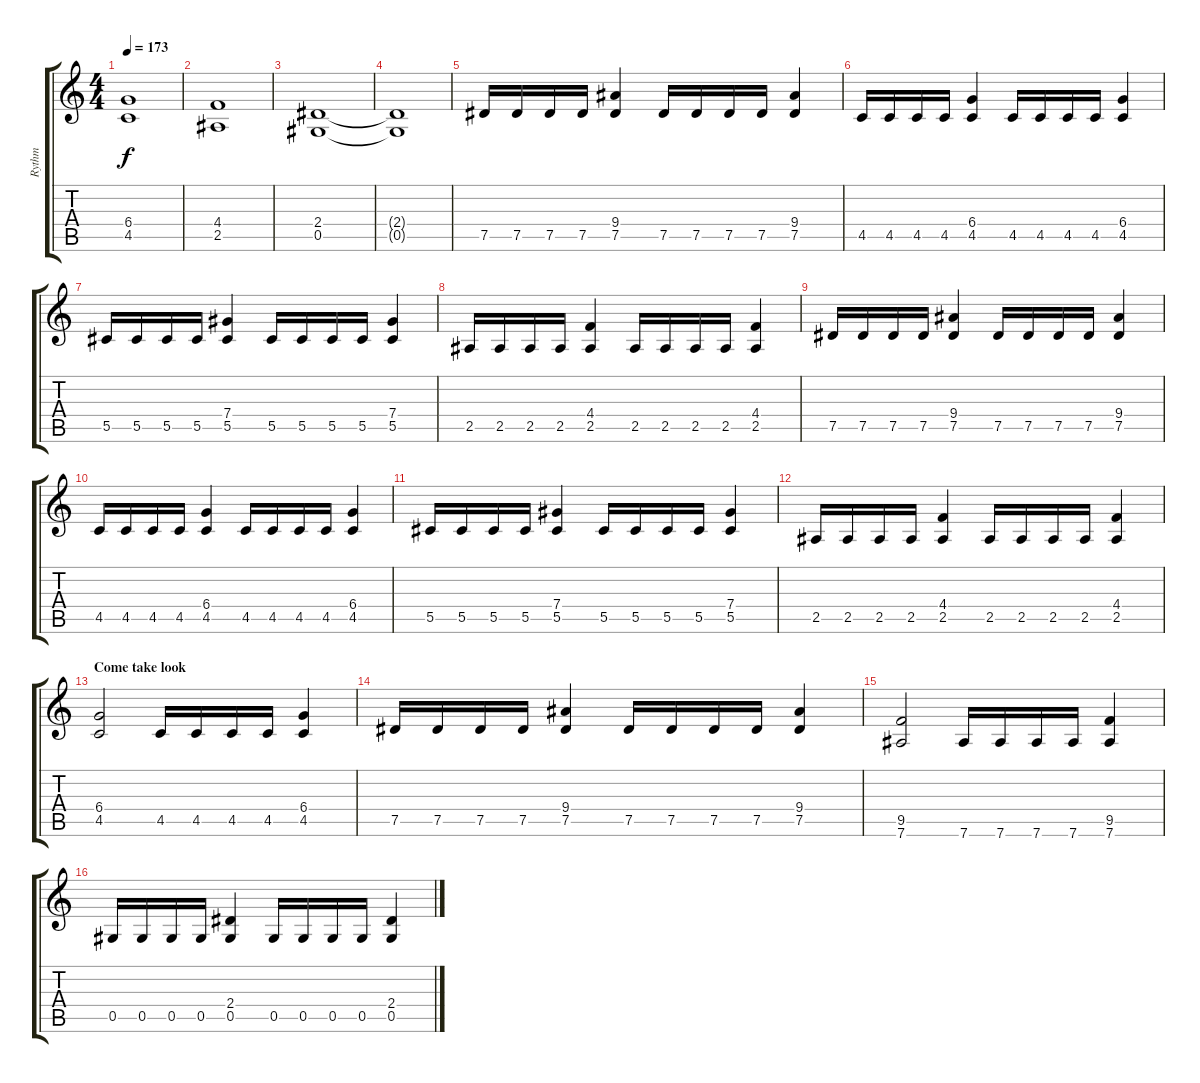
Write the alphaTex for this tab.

\track ("Rythm" "Rythm") {instrument distortionguitar}
\staff {score tabs}
\tuning (Eb4 Bb3 Gb3 Db3 Ab2 Eb2) {hide}
\ts (4 4)
\tempo 173
\clef g2
\ks c
(6.4 4.5).1{dy f} |
(4.4 2.5).1 |
(2.4 0.5).1 |
(2.4{t} 0.5{t}).1 |
\section ("" "")
7.5.16 7.5.16 7.5.16 7.5.16 (9.4 7.5).4 7.5.16 7.5.16 7.5.16 7.5.16 (9.4 7.5).4 |
4.5.16 4.5.16 4.5.16 4.5.16 (6.4 4.5).4 4.5.16 4.5.16 4.5.16 4.5.16 (6.4 4.5).4 |
5.5.16 5.5.16 5.5.16 5.5.16 (7.4 5.5).4 5.5.16 5.5.16 5.5.16 5.5.16 (7.4 5.5).4 |
2.5.16 2.5.16 2.5.16 2.5.16 (4.4 2.5).4 2.5.16 2.5.16 2.5.16 2.5.16 (4.4 2.5).4 |
7.5.16 7.5.16 7.5.16 7.5.16 (9.4 7.5).4 7.5.16 7.5.16 7.5.16 7.5.16 (9.4 7.5).4 |
4.5.16 4.5.16 4.5.16 4.5.16 (6.4 4.5).4 4.5.16 4.5.16 4.5.16 4.5.16 (6.4 4.5).4 |
5.5.16 5.5.16 5.5.16 5.5.16 (7.4 5.5).4 5.5.16 5.5.16 5.5.16 5.5.16 (7.4 5.5).4 |
2.5.16 2.5.16 2.5.16 2.5.16 (4.4 2.5).4 2.5.16 2.5.16 2.5.16 2.5.16 (4.4 2.5).4 |
\section ("" "Come take look")
(6.4 4.5).2 4.5.16 4.5.16 4.5.16 4.5.16 (6.4 4.5).4 |
7.5.16 7.5.16 7.5.16 7.5.16 (9.4 7.5).4 7.5.16 7.5.16 7.5.16 7.5.16 (9.4 7.5).4 |
(9.5 7.6).2 7.6.16 7.6.16 7.6.16 7.6.16 (9.5 7.6).4 |
0.5.16 0.5.16 0.5.16 0.5.16 (2.4 0.5).4 0.5.16 0.5.16 0.5.16 0.5.16 (2.4 0.5).4
